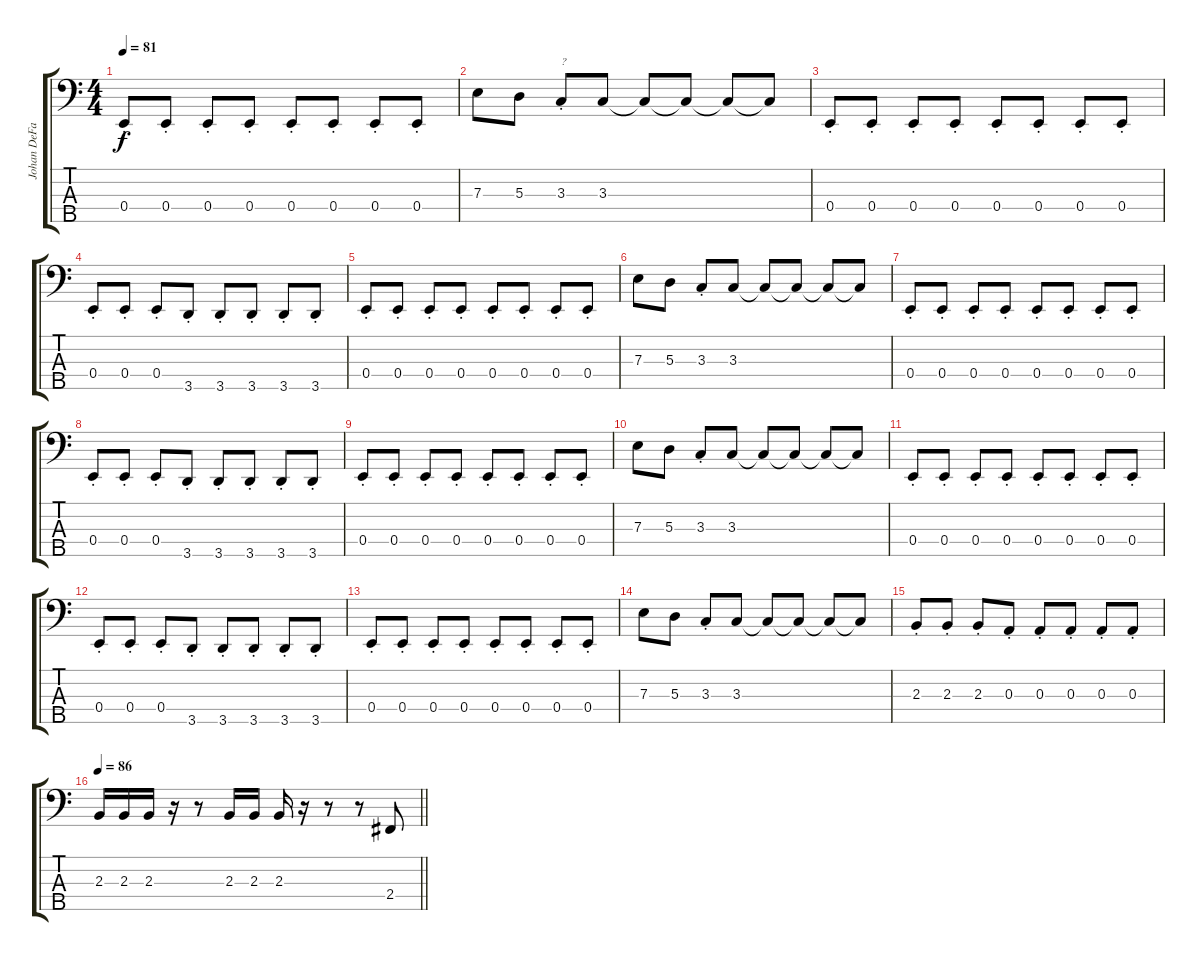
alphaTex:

\track ("Johan DeFarfalla - Bass" "Johan DeFa") {instrument fretlessbass}
\staff {score tabs}
\tuning (G2 D2 A1 E1 B0) {hide}
\ts (4 4)
\tempo 81
\clef f4
\ks c
0.4{st}.8{dy f} 0.4{st}.8 0.4{st}.8 0.4{st}.8 0.4{st}.8 0.4{st}.8 0.4{st}.8 0.4{st}.8 |
7.3.8 5.3.8 3.3{st}.8{txt "?"} 3.3.8 3.3{t}.8 3.3{t}.8 3.3{t}.8 3.3{t}.8 |
0.4{st}.8 0.4{st}.8 0.4{st}.8 0.4{st}.8 0.4{st}.8 0.4{st}.8 0.4{st}.8 0.4{st}.8 |
0.4{st}.8 0.4{st}.8 0.4{st}.8 3.5{st}.8 3.5{st}.8 3.5{st}.8 3.5{st}.8 3.5{st}.8 |
0.4{st}.8 0.4{st}.8 0.4{st}.8 0.4{st}.8 0.4{st}.8 0.4{st}.8 0.4{st}.8 0.4{st}.8 |
7.3.8 5.3.8 3.3{st}.8 3.3.8 3.3{t}.8 3.3{t}.8 3.3{t}.8 3.3{t}.8 |
0.4{st}.8 0.4{st}.8 0.4{st}.8 0.4{st}.8 0.4{st}.8 0.4{st}.8 0.4{st}.8 0.4{st}.8 |
0.4{st}.8 0.4{st}.8 0.4{st}.8 3.5{st}.8 3.5{st}.8 3.5{st}.8 3.5{st}.8 3.5{st}.8 |
0.4{st}.8 0.4{st}.8 0.4{st}.8 0.4{st}.8 0.4{st}.8 0.4{st}.8 0.4{st}.8 0.4{st}.8 |
7.3.8 5.3.8 3.3{st}.8 3.3.8 3.3{t}.8 3.3{t}.8 3.3{t}.8 3.3{t}.8 |
0.4{st}.8 0.4{st}.8 0.4{st}.8 0.4{st}.8 0.4{st}.8 0.4{st}.8 0.4{st}.8 0.4{st}.8 |
0.4{st}.8 0.4{st}.8 0.4{st}.8 3.5{st}.8 3.5{st}.8 3.5{st}.8 3.5{st}.8 3.5{st}.8 |
0.4{st}.8 0.4{st}.8 0.4{st}.8 0.4{st}.8 0.4{st}.8 0.4{st}.8 0.4{st}.8 0.4{st}.8 |
7.3.8 5.3.8 3.3{st}.8 3.3.8 3.3{t}.8 3.3{t}.8 3.3{t}.8 3.3{t}.8 |
2.3{st}.8 2.3{st}.8 2.3{st}.8 0.3{st}.8 0.3{st}.8 0.3{st}.8 0.3{st}.8 0.3{st}.8 |
\tempo 86
\barLineRight lightlight
2.3.16 2.3.16 2.3.16 r.16 r.8 2.3.16 2.3.16 2.3.16 r.16 r.8 r.8 2.4.8
